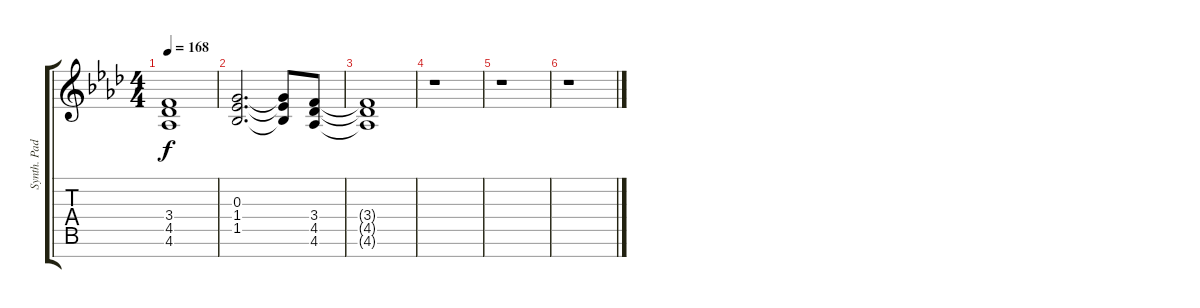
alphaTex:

\track ("Synth. Pad" "Synth. Pad") {instrument pad2warm}
\staff {score tabs}
\tuning (E5 B4 G4 D4 A3 E3 B2) {hide}
\ts (4 4)
\tempo 168
\clef g2
\ks ab
(3.4{t} 4.5{t} 4.6{t}).1{dy f} |
(0.3 1.4 1.5).2{d} (0.3{t} 1.4{t} 1.5{t}).8 (3.4 4.5 4.6).8 |
(3.4{t} 4.5{t} 4.6{t}).1 |
r.1 |
r.1 |
r.1
